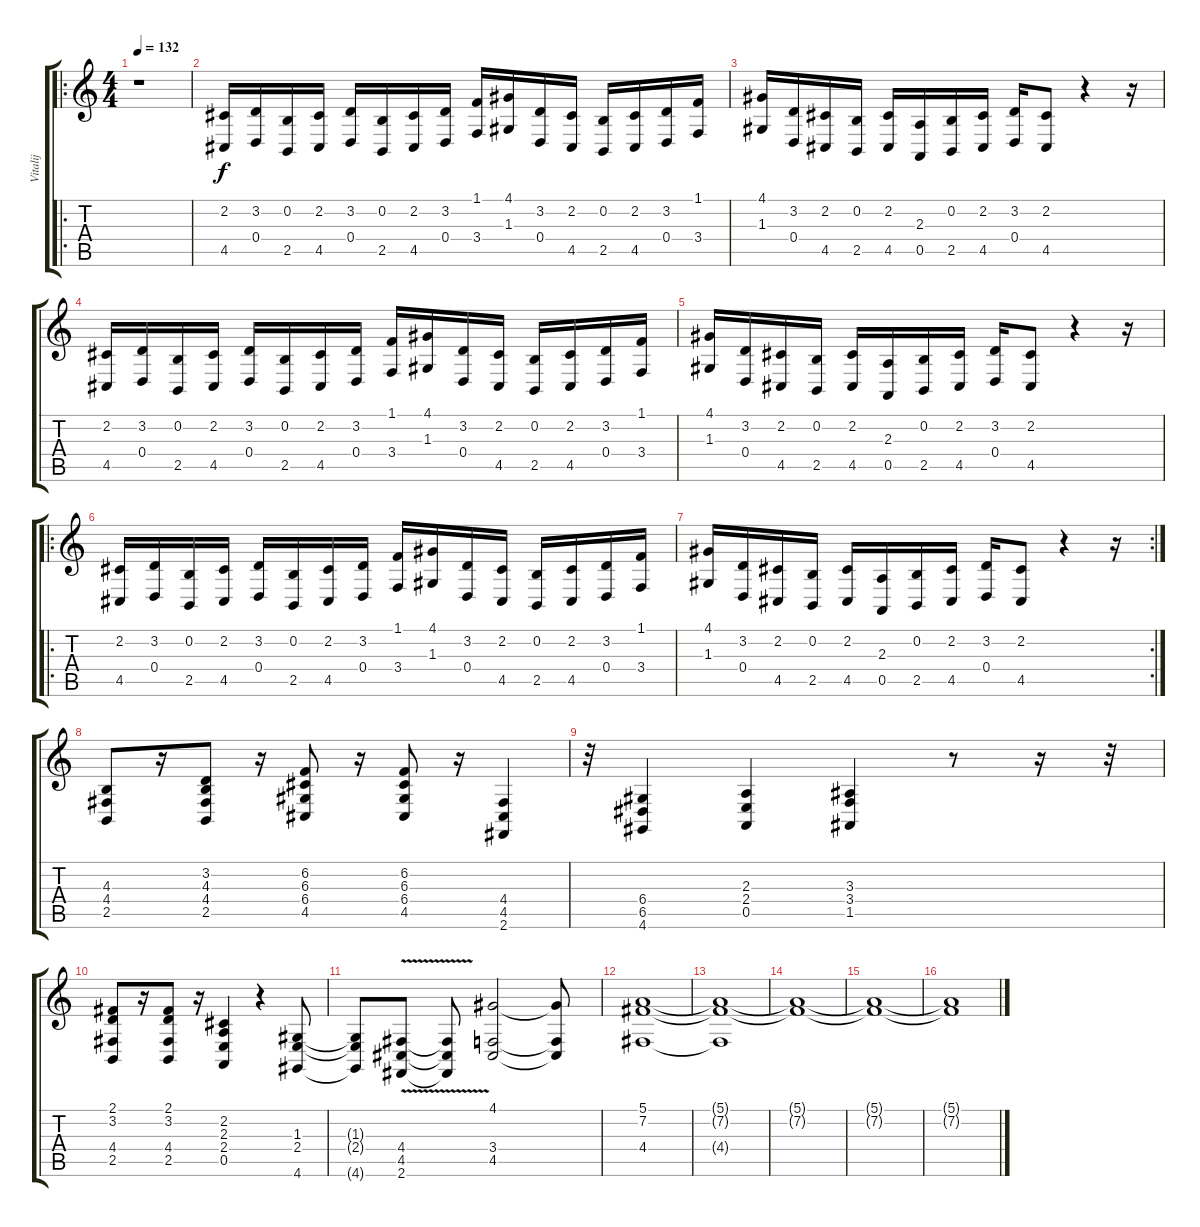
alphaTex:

\track ("Vitalij" "Vitalij") {instrument drawbarorgan}
\staff {score tabs}
\tuning (E4 B3 G3 D3 A2 E2) {hide}
\ro
\ts (4 4)
\tempo 132
\clef g2
\ks c
r.1{dy f instrument drawbarorgan} |
(2.2 4.5).16 (3.2 0.4).16 (0.2 2.5).16 (2.2 4.5).16 (3.2 0.4).16 (0.2 2.5).16 (2.2 4.5).16 (3.2 0.4).16 (1.1 3.4).16 (4.1 1.3).16 (3.2 0.4).16 (2.2 4.5).16 (0.2 2.5).16 (2.2 4.5).16 (3.2 0.4).16 (1.1 3.4).16 |
(4.1 1.3).16 (3.2 0.4).16 (2.2 4.5).16 (0.2 2.5).16 (2.2 4.5).16 (2.3 0.5).16 (0.2 2.5).16 (2.2 4.5).16 (3.2 0.4).16 (2.2 4.5).8 r.4 r.16 |
(2.2 4.5).16 (3.2 0.4).16 (0.2 2.5).16 (2.2 4.5).16 (3.2 0.4).16 (0.2 2.5).16 (2.2 4.5).16 (3.2 0.4).16 (1.1 3.4).16 (4.1 1.3).16 (3.2 0.4).16 (2.2 4.5).16 (0.2 2.5).16 (2.2 4.5).16 (3.2 0.4).16 (1.1 3.4).16 |
(4.1 1.3).16 (3.2 0.4).16 (2.2 4.5).16 (0.2 2.5).16 (2.2 4.5).16 (2.3 0.5).16 (0.2 2.5).16 (2.2 4.5).16 (3.2 0.4).16 (2.2 4.5).8 r.4 r.16 |
\ro
(2.2 4.5).16 (3.2 0.4).16 (0.2 2.5).16 (2.2 4.5).16 (3.2 0.4).16 (0.2 2.5).16 (2.2 4.5).16 (3.2 0.4).16 (1.1 3.4).16 (4.1 1.3).16 (3.2 0.4).16 (2.2 4.5).16 (0.2 2.5).16 (2.2 4.5).16 (3.2 0.4).16 (1.1 3.4).16 |
\rc 2
(4.1 1.3).16 (3.2 0.4).16 (2.2 4.5).16 (0.2 2.5).16 (2.2 4.5).16 (2.3 0.5).16 (0.2 2.5).16 (2.2 4.5).16 (3.2 0.4).16 (2.2 4.5).8 r.4 r.16 |
(4.3 4.4 2.5).8 r.16 (3.2 4.3 4.4 2.5).8 r.16 (6.2 6.3 6.4 4.5).8 r.16 (6.2 6.3 6.4 4.5).8 r.16 (4.4 4.5 2.6).4 |
r.32 (6.4 6.5 4.6).4 (2.3 2.4 0.5).4 (3.3 3.4 1.5).4 r.8 r.16 r.32 |
(2.1 3.2 4.4 2.5).8 r.16 (2.1 3.2 4.4 2.5).8 r.16 (2.2 2.3 2.4 0.5).4 r.4 (1.3 2.4 4.6).8 |
(1.3{t} 2.4{t} 4.6{t}).8 (4.4 4.5 2.6{v}).8 (4.4{t} 4.5{t} 2.6{t}).8 (4.1 3.4 4.5).2 (4.1{t} 3.4{t} 4.5{t}).8 |
(5.1 7.2 4.4).1{volume 7} |
(5.1{t} 7.2{t} 4.4{t}).1 |
(5.1{t} 7.2{t}).1 |
(5.1{t} 7.2{t}).1 |
(5.1{t} 7.2{t}).1
